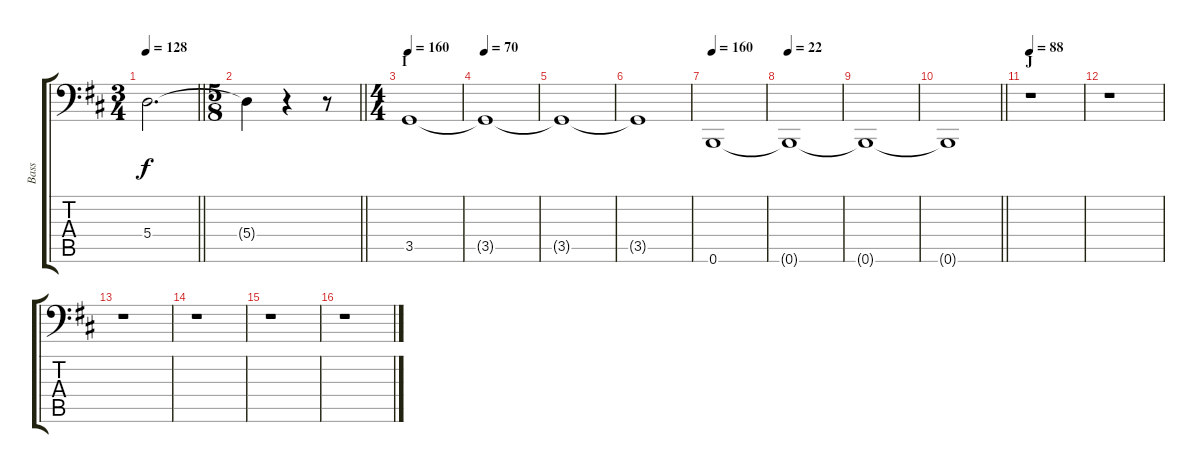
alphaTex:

\track ("Bass" "Bass") {instrument electricbassfinger}
\staff {score tabs}
\tuning (C3 G2 D2 A1 E1 B0) {hide}
\ts (3 4)
\tempo 128
\clef f4
\barLineRight lightlight
\ks d
5.4.2{d dy f} |
\ts (5 8)
\barLineRight lightlight
5.4{t}.4 r.4 r.8 |
\ts (4 4)
\section ("" "I")
\tempo 160
3.5.1 |
\tempo 70
3.5{t}.1 |
3.5{t}.1 |
3.5{t}.1 |
\tempo 160
0.6.1 |
\tempo 22
0.6{t}.1 |
0.6{t}.1 |
\barLineRight lightlight
0.6{t}.1 |
\section ("" "J")
\tempo 88
r.1 |
r.1 |
r.1 |
\ks bminor
r.1 |
r.1 |
r.1
